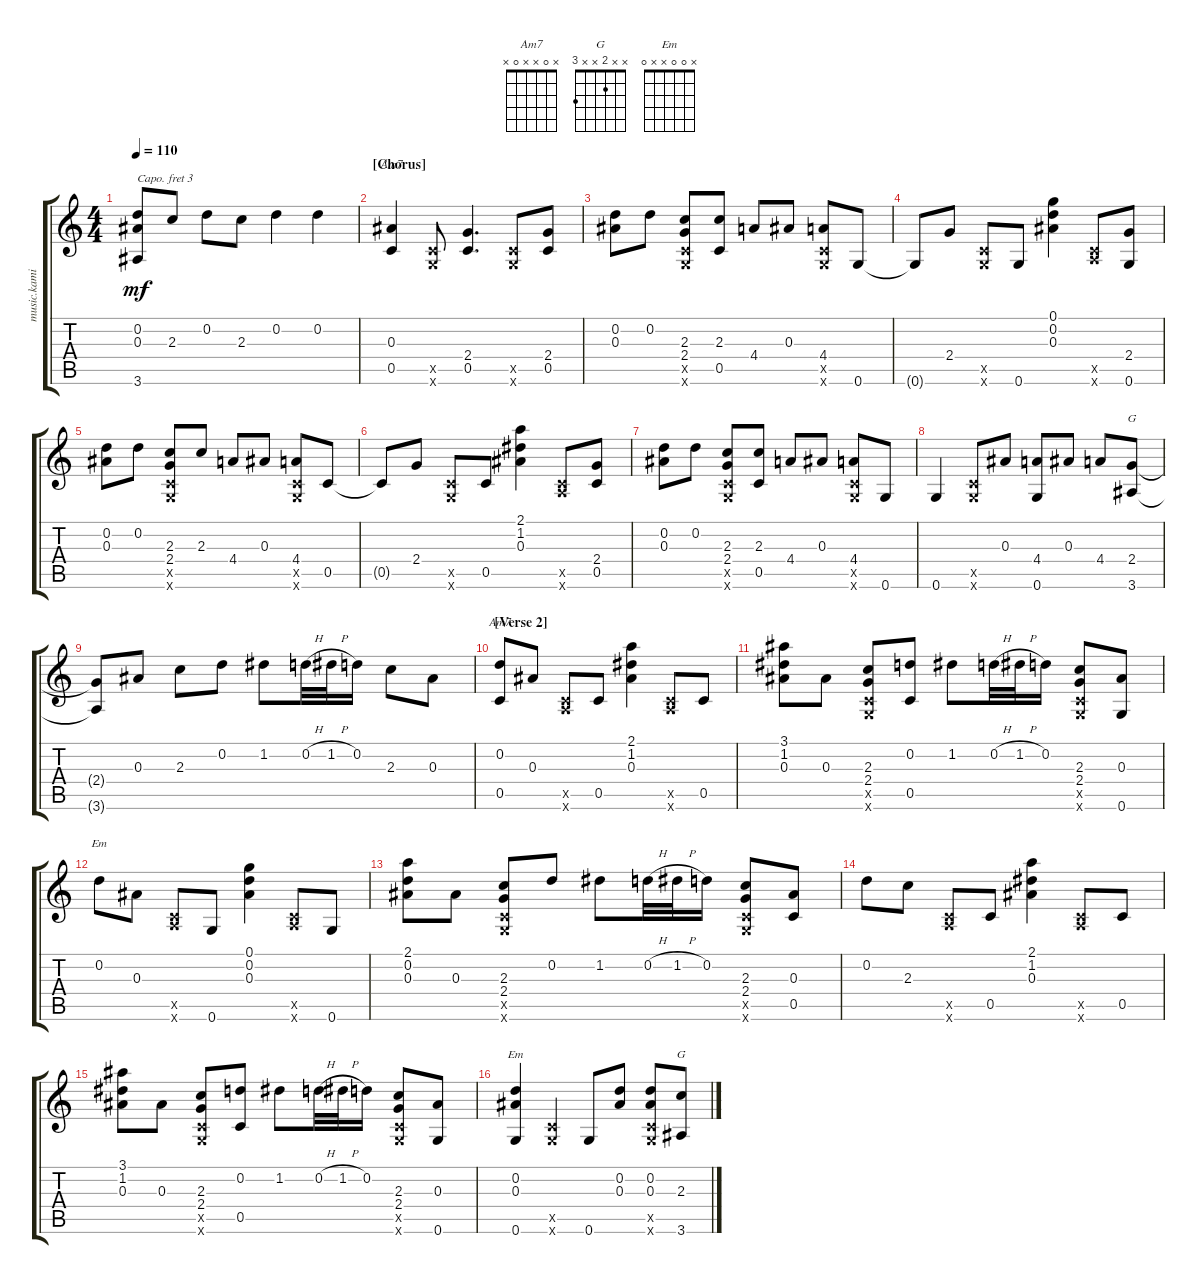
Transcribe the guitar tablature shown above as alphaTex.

\track ("" "music.kami") {instrument acousticguitarsteel}
\staff {score tabs}
\capo 3
\tuning (E4 B3 G3 D3 A2 E2) {hide}
\chord ("Am7" x x 0 x x x)
\chord ("G" x x x 2 x 3)
\chord ("Am7" x 0 x x 0 x)
\chord ("Em" x 0 x x x x)
\chord ("Em" x 0 0 x x 0)
\chord ("G" x x 2 x x 3)
\ts (4 4)
\tempo 110
\clef g2
\ks c
(0.2{t} 0.3{t} 3.6{t}).8{dy mf} 2.3.8 0.2.8 2.3.8 0.2.4 0.2.4 |
\section ("" "[Chorus]")
(0.3 0.5).4{ch "Am7"} (0.5{x} 0.6{x}).8 (2.4 0.5).4{d} (0.5{x} 0.6{x}).8 (2.4 0.5).8 |
(0.2 0.3).8 0.2.8 (2.3 2.4 0.5{x} 0.6{x}).8 (2.3 0.5).8 4.4.8 0.3.8 (4.4 0.5{x} 0.6{x}).8 0.6.8 |
0.6{t}.8 2.4.8 (0.5{x} 0.6{x}).8 0.6.8 (0.1 0.2 0.3).4 (0.5{x} 2.6{x}).8 (2.4 0.6).8 |
(0.2 0.3).8 0.2.8 (2.3 2.4 0.5{x} 0.6{x}).8 2.3.8 4.4.8 0.3.8 (4.4 0.5{x} 0.6{x}).8 0.5.8 |
0.5{t}.8 2.4.8 (0.5{x} 0.6{x}).8 0.5.8 (2.1 1.2 0.3).4 (0.5{x} 2.6{x}).8 (2.4 0.5).8 |
(0.2 0.3).8 0.2.8 (2.3 2.4 0.5{x} 0.6{x}).8 (2.3 0.5).8 4.4.8 0.3.8 (4.4 0.5{x} 0.6{x}).8 0.6.8 |
0.6.4 (0.5{x} 0.6{x}).8 0.3.8 (4.4 0.6).8 0.3.8 4.4.8 (2.4 3.6).8{ch "G"} |
(2.4{t} 3.6{t}).8 0.3.8 2.3.8 0.2.8 1.2.8 0.2{h}.32 1.2{h}.32 0.2.16 2.3.8 0.3.8 |
\section ("" "[Verse 2]")
(0.2 0.5).8{ch "Am7"} 0.3.8 (0.5{x} 2.6{x}).8 0.5.8 (2.1 1.2 0.3).4 (0.5{x} 2.6{x}).8 0.5.8 |
(3.1 1.2 0.3).8 0.3.8 (2.3 2.4 0.5{x} 0.6{x}).8 (0.2 0.5).8 1.2.8 0.2{h}.32 1.2{h}.32 0.2.16 (2.3 2.4 0.5{x} 0.6{x}).8 (0.3 0.6).8 |
0.2.8{ch "Em"} 0.3.8 (0.5{x} 2.6{x}).8 0.6.8 (0.1 0.2 0.3).4 (0.5{x} 2.6{x}).8 0.6.8 |
(2.1 0.2 0.3).8 0.3.8 (2.3 2.4 0.5{x} 0.6{x}).8 0.2.8 1.2.8 0.2{h}.32 1.2{h}.32 0.2.16 (2.3 2.4 0.5{x} 0.6{x}).8 (0.3 0.5).8 |
0.2.8 2.3.8 (0.5{x} 2.6{x}).8 0.5.8 (2.1 1.2 0.3).4 (0.5{x} 2.6{x}).8 0.5.8 |
(3.1 1.2 0.3).8 0.3.8 (2.3 2.4 0.5{x} 0.6{x}).8 (0.2 0.5).8 1.2.8 0.2{h}.32 1.2{h}.32 0.2.16 (2.3 2.4 0.5{x} 0.6{x}).8 (0.3 0.6).8 |
(0.2 0.3 0.6).4{ch "Em"} (0.5{x} 0.6{x}).4 0.6.8 (0.2 0.3).8 (0.2 0.3 0.5{x} 0.6{x}).8 (2.3 3.6).8{ch "G"}
